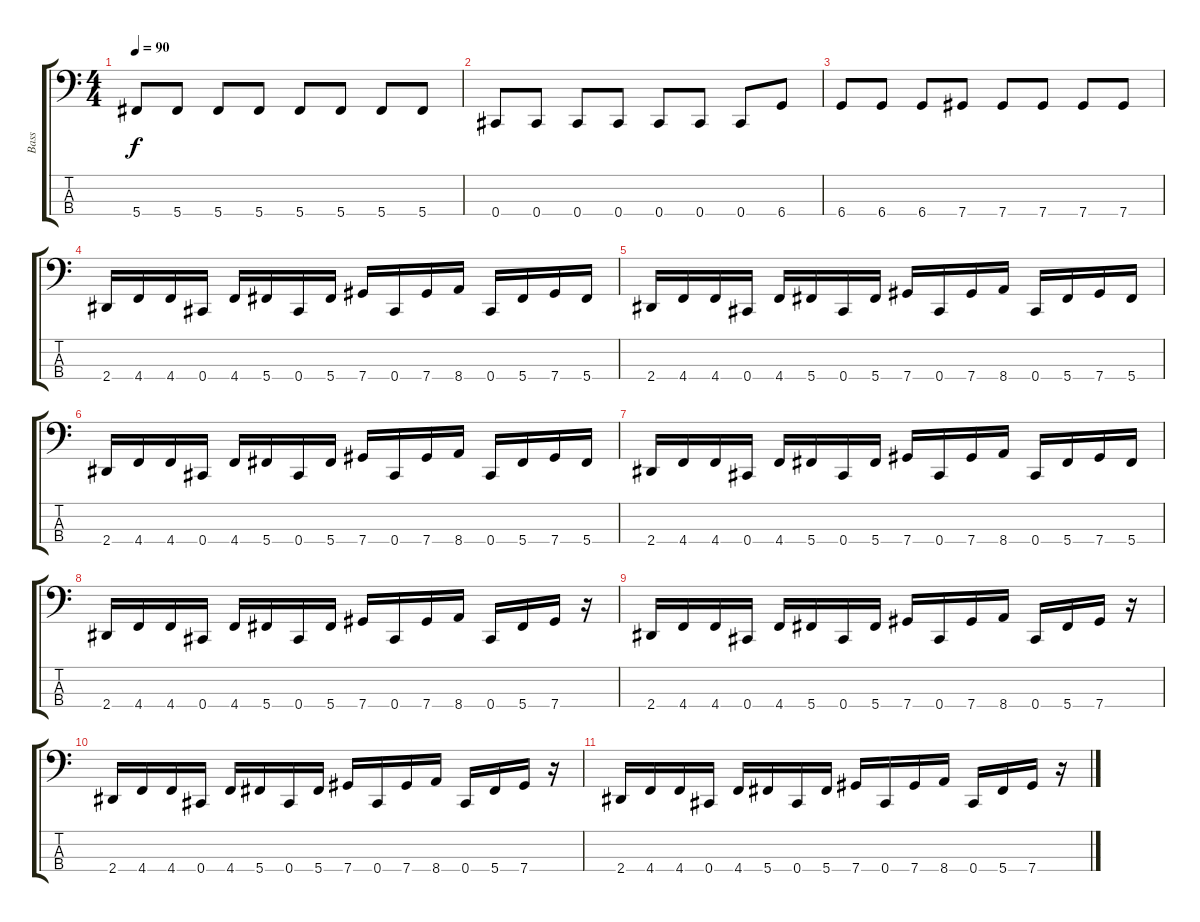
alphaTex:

\track ("Bass" "Bass") {instrument electricbasspick}
\staff {score tabs}
\tuning (Gb2 Db2 Ab1 Db1) {hide}
\ts (4 4)
\tempo 90
\clef f4
\ks c
5.4.8{dy f} 5.4.8 5.4.8 5.4.8 5.4.8 5.4.8 5.4.8 5.4.8 |
0.4.8 0.4.8 0.4.8 0.4.8 0.4.8 0.4.8 0.4.8 6.4.8 |
6.4.8 6.4.8 6.4.8 7.4.8 7.4.8 7.4.8 7.4.8 7.4.8 |
2.4.16 4.4.16 4.4.16 0.4.16 4.4.16 5.4.16 0.4.16 5.4.16 7.4.16 0.4.16 7.4.16 8.4.16 0.4.16 5.4.16 7.4.16 5.4.16 |
2.4.16 4.4.16 4.4.16 0.4.16 4.4.16 5.4.16 0.4.16 5.4.16 7.4.16 0.4.16 7.4.16 8.4.16 0.4.16 5.4.16 7.4.16 5.4.16 |
2.4.16 4.4.16 4.4.16 0.4.16 4.4.16 5.4.16 0.4.16 5.4.16 7.4.16 0.4.16 7.4.16 8.4.16 0.4.16 5.4.16 7.4.16 5.4.16 |
2.4.16 4.4.16 4.4.16 0.4.16 4.4.16 5.4.16 0.4.16 5.4.16 7.4.16 0.4.16 7.4.16 8.4.16 0.4.16 5.4.16 7.4.16 5.4.16 |
2.4.16 4.4.16 4.4.16 0.4.16 4.4.16 5.4.16 0.4.16 5.4.16 7.4.16 0.4.16 7.4.16 8.4.16 0.4.16 5.4.16 7.4.16 r.16 |
2.4.16 4.4.16 4.4.16 0.4.16 4.4.16 5.4.16 0.4.16 5.4.16 7.4.16 0.4.16 7.4.16 8.4.16 0.4.16 5.4.16 7.4.16 r.16 |
2.4.16 4.4.16 4.4.16 0.4.16 4.4.16 5.4.16 0.4.16 5.4.16 7.4.16 0.4.16 7.4.16 8.4.16 0.4.16 5.4.16 7.4.16 r.16 |
2.4.16 4.4.16 4.4.16 0.4.16 4.4.16 5.4.16 0.4.16 5.4.16 7.4.16 0.4.16 7.4.16 8.4.16 0.4.16 5.4.16 7.4.16 r.16
